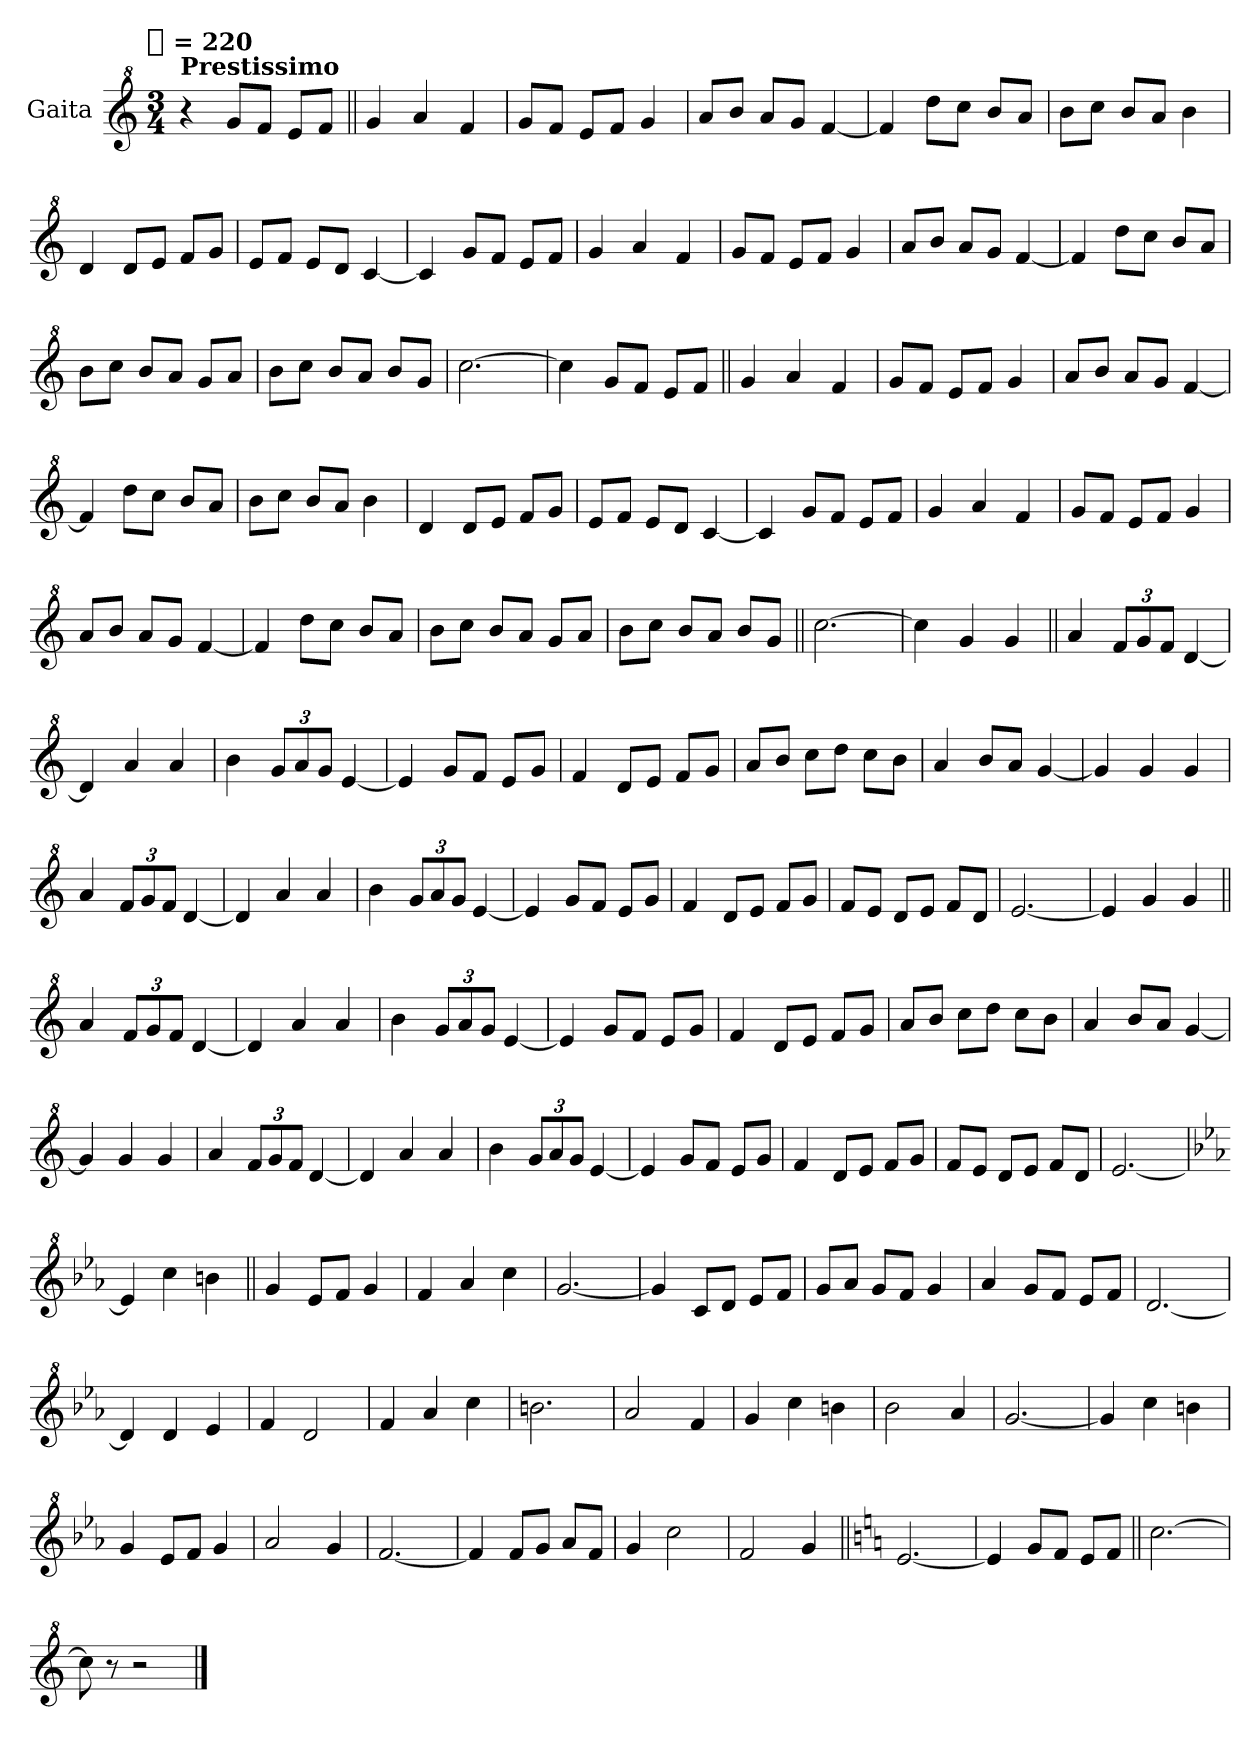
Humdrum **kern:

**kern
*part1
*staff1
*I"Gaita
*clefG^2
*k[]
!!LO:TX:omd:t=[quarter] = 220
*M3/4
*MM220
=1
!LO:TX:a:B:t=Prestissimo
4r
8ggL
8ffJ
8eeL
8ffJ
=||
4gg
4aa
4ff
=
8ggL
8ffJ
8eeL
8ffJ
4gg
=
8aaL
8bbJ
8aaL
8ggJ
[4ff
=
4ff]
8dddL
8cccJ
8bbL
8aaJ
=
8bbL
8cccJ
8bbL
8aaJ
4bb
=
4dd
8ddL
8eeJ
8ffL
8ggJ
=
8eeL
8ffJ
8eeL
8ddJ
[4cc
=
4cc]
8ggL
8ffJ
8eeL
8ffJ
=
4gg
4aa
4ff
=
8ggL
8ffJ
8eeL
8ffJ
4gg
=
8aaL
8bbJ
8aaL
8ggJ
[4ff
=
4ff]
8dddL
8cccJ
8bbL
8aaJ
=
8bbL
8cccJ
8bbL
8aaJ
8ggL
8aaJ
=
8bbL
8cccJ
8bbL
8aaJ
8bbL
8ggJ
=
[2.ccc
=
4ccc]
8ggL
8ffJ
8eeL
8ffJ
=||
4gg
4aa
4ff
=
8ggL
8ffJ
8eeL
8ffJ
4gg
=
8aaL
8bbJ
8aaL
8ggJ
[4ff
=
4ff]
8dddL
8cccJ
8bbL
8aaJ
=
8bbL
8cccJ
8bbL
8aaJ
4bb
=
4dd
8ddL
8eeJ
8ffL
8ggJ
=
8eeL
8ffJ
8eeL
8ddJ
[4cc
=
4cc]
8ggL
8ffJ
8eeL
8ffJ
=
4gg
4aa
4ff
=
8ggL
8ffJ
8eeL
8ffJ
4gg
=
8aaL
8bbJ
8aaL
8ggJ
[4ff
=
4ff]
8dddL
8cccJ
8bbL
8aaJ
=
8bbL
8cccJ
8bbL
8aaJ
8ggL
8aaJ
=
8bbL
8cccJ
8bbL
8aaJ
8bbL
8ggJ
=||
[2.ccc
=
4ccc]
4gg
4gg
=||
4aa
12ffL
12gg
12ffJ
[4dd
=
4dd]
4aa
4aa
=
4bb
12ggL
12aa
12ggJ
[4ee
=
4ee]
8ggL
8ffJ
8eeL
8ggJ
=
4ff
8ddL
8eeJ
8ffL
8ggJ
=
8aaL
8bbJ
8cccL
8dddJ
8cccL
8bbJ
=
4aa
8bbL
8aaJ
[4gg
=
4gg]
4gg
4gg
=
4aa
12ffL
12gg
12ffJ
[4dd
=
4dd]
4aa
4aa
=
4bb
12ggL
12aa
12ggJ
[4ee
=
4ee]
8ggL
8ffJ
8eeL
8ggJ
=
4ff
8ddL
8eeJ
8ffL
8ggJ
=
8ffL
8eeJ
8ddL
8eeJ
8ffL
8ddJ
=
[2.ee
=
4ee]
4gg
4gg
=||
4aa
12ffL
12gg
12ffJ
[4dd
=
4dd]
4aa
4aa
=
4bb
12ggL
12aa
12ggJ
[4ee
=
4ee]
8ggL
8ffJ
8eeL
8ggJ
=
4ff
8ddL
8eeJ
8ffL
8ggJ
=
8aaL
8bbJ
8cccL
8dddJ
8cccL
8bbJ
=
4aa
8bbL
8aaJ
[4gg
=
4gg]
4gg
4gg
=
4aa
12ffL
12gg
12ffJ
[4dd
=
4dd]
4aa
4aa
=
4bb
12ggL
12aa
12ggJ
[4ee
=
4ee]
8ggL
8ffJ
8eeL
8ggJ
=
4ff
8ddL
8eeJ
8ffL
8ggJ
=
8ffL
8eeJ
8ddL
8eeJ
8ffL
8ddJ
=
[2.ee
=
*k[b-e-a-]
*E-:
4ee]
4ccc
4bbn
=||
4gg
8ee-L
8ffJ
4gg
=
4ff
4aa-
4ccc
=
[2.gg
=
4gg]
8ccL
8ddJ
8ee-L
8ffJ
=
8ggL
8aa-J
8ggL
8ffJ
4gg
=
4aa-
8ggL
8ffJ
8ee-L
8ffJ
=
[2.dd
=
4dd]
4dd
4ee-
=
4ff
2dd
=
4ff
4aa-
4ccc
=
2.bbn
=
2aa-
4ff
=
4gg
4ccc
4bbn
=
2bb-
4aa-
=
[2.gg
=
4gg]
4ccc
4bbn
=
4gg
8ee-L
8ffJ
4gg
=
2aa-
4gg
=
[2.ff
=
4ff]
8ffL
8ggJ
8aa-L
8ffJ
=
4gg
2ccc
=
2ff
4gg
=||
*k[]
*C:
[2.ee
=
4ee]
8ggL
8ffJ
8eeL
8ffJ
=||
[2.ccc
=
8ccc]
8r
2r
==
*-
